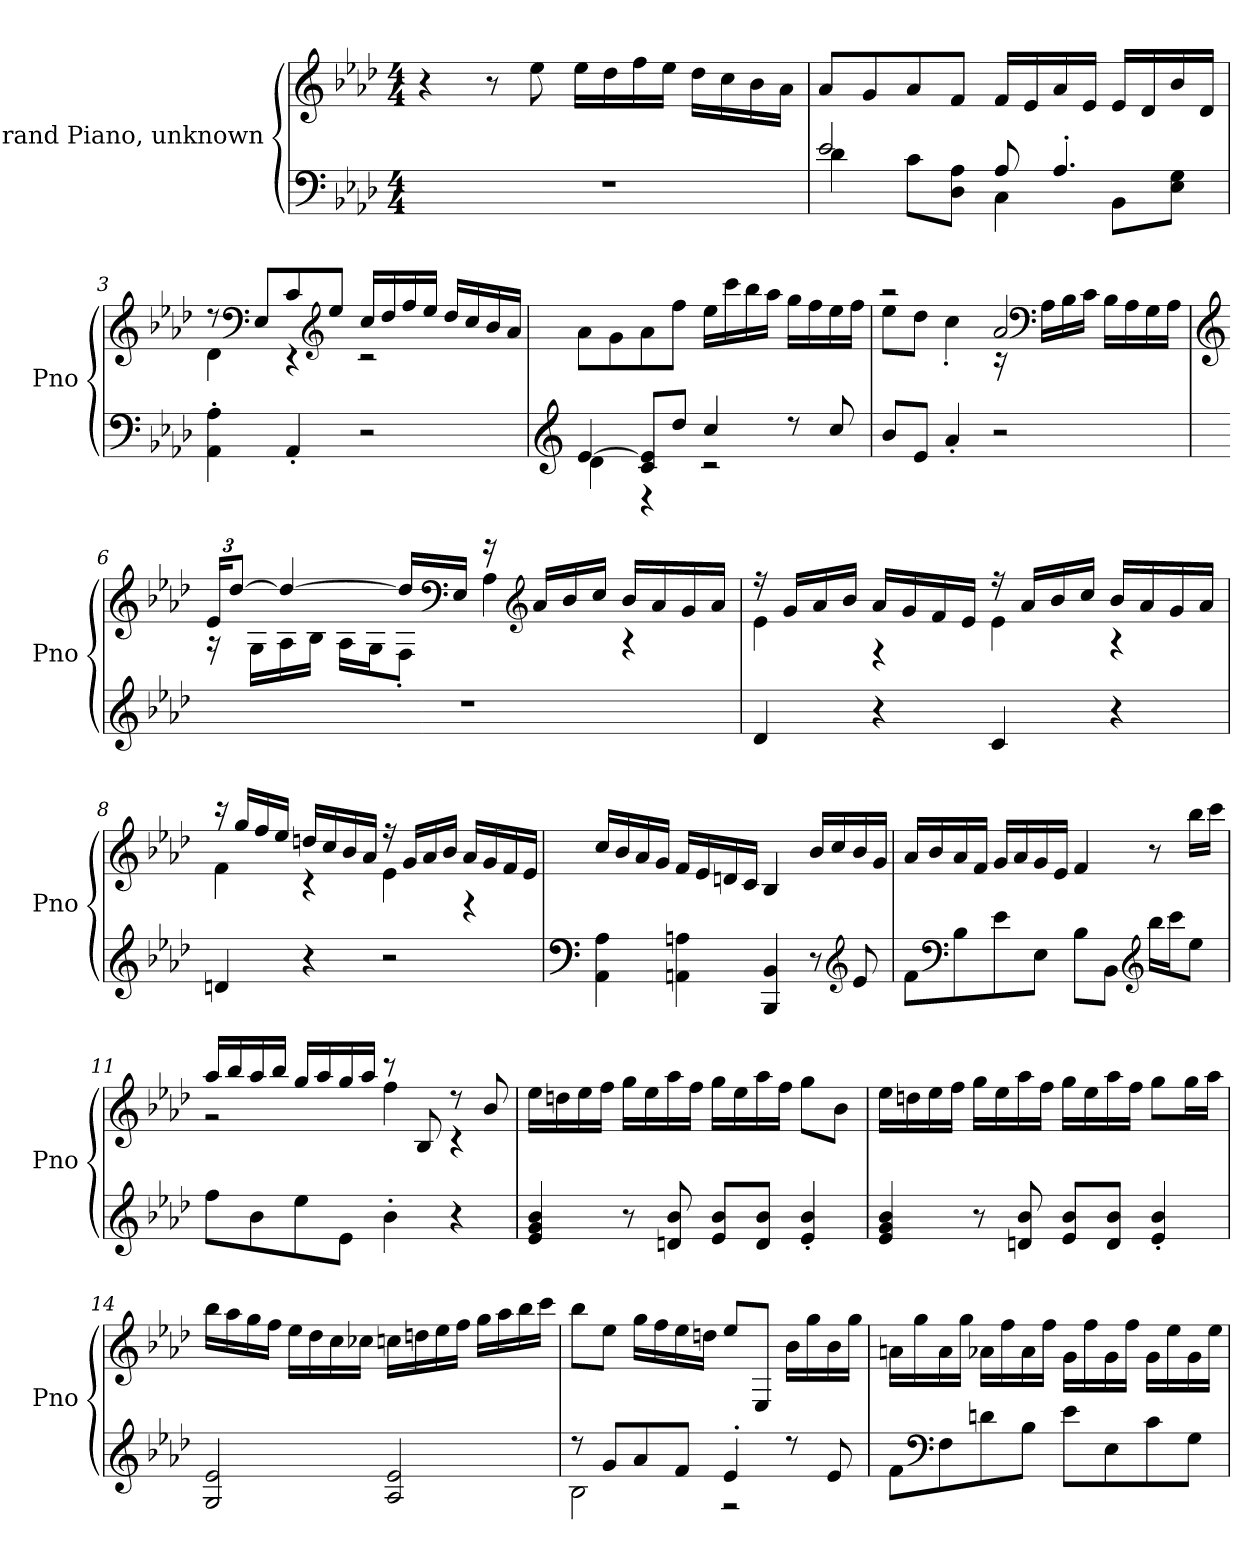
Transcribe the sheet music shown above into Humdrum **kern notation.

**kern	**kern
*part1	*part1
*staff2	*staff1
*I"Grand Piano, unknown	*
*I'Pno	*
*clefF4	*clefG2
*k[b-e-a-d-]	*k[b-e-a-d-]
*M4/4	*M4/4
*MM120	*MM120
=1	=1
1r	4r
.	8r
.	8ee-\
.	16ee-\LL
.	16dd-\
.	16ff\
.	16ee-\JJ
.	16dd-\LL
.	16cc\
.	16b-\
.	16a-\JJ
=2	=2
*^	*
2e-/	4d-\	8a-/L
.	.	8g/
.	8c\L	8a-/
.	8D-\ 8A-\J	8f/J
8A-/	4C\	16f/LL
.	.	16e-/
4.A-'/	.	16a-/
.	.	16e-/JJ
.	8BB-\L	16e-/LL
.	.	16d-/
.	8E-\ 8G\J	16b-/
.	.	16d-/JJ
*v	*v	*
=3	=3
*	*^
4AA-\' 4A-\'	8r	4d-\
*	*clefF4	*
.	8E-/L	.
4AA-'/	8c/	4r
*	*clefG2	*
.	8ee-/J	.
2r	16cc/LL	2r
.	16dd-/	.
.	16ff/	.
.	16ee-/JJ	.
.	16dd-/LL	.
.	16cc/	.
.	16b-/	.
.	16a-/JJ	.
*	*v	*v
!!LO:LB:g=z
=4	=4
*clefG2	*
*^	*
[4e-/	4d-\	8a-\L
.	.	8g\
8c/ 8e-/]L	4r	8a-\
8dd-/J	.	8ff\J
4cc/	2r	16ee-\LL
.	.	16ccc\
.	.	16bb-\
.	.	16aa-\JJ
8r	.	16gg\LL
.	.	16ff\
8cc/	.	16ee-\
.	.	16ff\JJ
*v	*v	*
=5	=5
*	*^
8b-/L	2r	8ee-\L
8e-/J	.	8dd-\J
4a-'/	.	4cc'\
2r	2a-/	16r
*	*clefF4	*
.	.	16A-\LL
.	.	16B-\
.	.	16c\JJ
.	.	16B-\LL
.	.	16A-\
.	.	16G\
.	.	16A-\JJ
!!LO:LB:g=z	!!
=6	=6	=6
*	*clefG2	*
*	*Xbrackettup	*
1r	24e-/KL	16r
.	[12dd-/J	.
.	.	16G\LL
.	4dd-/_	16A-\
.	.	16B-\JJ
.	.	16A-\LL
.	.	16G\J
.	16dd-/LL]	8F'\J
*	*clefF4	*
.	16E-/JJ	.
.	16r	4A-\
*	*clefG2	*
.	16a-/LL	.
.	16b-/	.
.	16cc/JJ	.
.	16b-/LL	4r
.	16a-/	.
.	16g/	.
.	16a-/JJ	.
=7	=7	=7
4d-/	16r	4e-\
.	16g/LL	.
.	16a-/	.
.	16b-/JJ	.
4r	16a-/LL	4r
.	16g/	.
.	16f/	.
.	16e-/JJ	.
4c/	16r	4e-\
.	16a-/LL	.
.	16b-/	.
.	16cc/JJ	.
4r	16b-/LL	4r
.	16a-/	.
.	16g/	.
.	16a-/JJ	.
!!LO:LB:g=z	!!
=8	=8	=8
4dn/	16r	4f\
.	16gg/LL	.
.	16ff/	.
.	16ee-/JJ	.
4r	16ddn/LL	4r
.	16cc/	.
.	16b-/	.
.	16a-/JJ	.
2r	16r	4e-\
.	16g/LL	.
.	16a-/	.
.	16b-/JJ	.
.	16a-/LL	4r
.	16g/	.
.	16f/	.
.	16e-/JJ	.
*	*v	*v
=9	=9
*clefF4	*
4AA-\ 4A-\	16cc/LL
.	16b-/
.	16a-/
.	16g/JJ
4AAn\ 4An\	16f/LL
.	16e-/
.	16dn/
.	16c/JJ
4BBB-/ 4BB-/	4B-/
8r	16b-/LL
.	16cc/
*clefG2	*
8e-/	16b-/
.	16g/JJ
!!LO:LB:g=z
=10	=10
8f\L	16a-/LL
.	16b-/
*clefF4	*
8B-\	16a-/
.	16f/JJ
8e-\	16g/LL
.	16a-/
8E-\J	16g/
.	16e-/JJ
8B-\L	4f/
8BB-\J	.
*clefG2	*
16bb-\LL	8r
16ccc\J	.
8ee-\J	16bb-\LL
.	16ccc\JJ
=11	=11
*	*^
8ff\L	16aa-/LL	2r
.	16bb-/	.
8b-\	16aa-/	.
.	16bb-/JJ	.
8ee-\	16gg/LL	.
.	16aa-/	.
8e-\J	16gg/	.
.	16aa-/JJ	.
4b-'\	8r	4ff\
.	8B-/	.
4r	8r	4r
.	8b-/	.
*	*v	*v
=12	=12
4e-/ 4g/ 4b-/	16ee-\LL
.	16ddn\
.	16ee-\
.	16ff\JJ
8r	16gg\LL
.	16ee-\
8dn/ 8b-/	16aa-\
.	16ff\JJ
8e-/ 8b-/L	16gg\LL
.	16ee-\
8d/ 8b-/J	16aa-\
.	16ff\JJ
4e-/' 4b-/'	8gg\L
.	8b-\J
!!LO:LB:g=z
=13	=13
4e-/ 4g/ 4b-/	16ee-\LL
.	16ddn\
.	16ee-\
.	16ff\JJ
8r	16gg\LL
.	16ee-\
8dn/ 8b-/	16aa-\
.	16ff\JJ
8e-/ 8b-/L	16gg\LL
.	16ee-\
8d/ 8b-/J	16aa-\
.	16ff\JJ
4e-/' 4b-/'	8gg\L
.	16gg\L
.	16aa-\JJ
=14	=14
2G/ 2e-/	16bb-\LL
.	16aa-\
.	16gg\
.	16ff\JJ
.	16ee-\LL
.	16dd-\
.	16cc\
.	16cc-X\JJ
2A-/ 2e-/	16ccn\LL
.	16ddn\
.	16ee-\
.	16ff\JJ
.	16gg\LL
.	16aa-\
.	16bb-\
.	16ccc\JJ
!!LO:PB:g=z
=15	=15
*^	*
8r	2B-\	8bb-\L
8g/L	.	8ee-\J
8a-/	.	16gg\LL
.	.	16ff\
8f/J	.	16ee-\
.	.	16ddn\JJ
4e-'/	2r	8ee-/L
.	.	8E-/J
8r	.	16b-\LL
.	.	16gg\
8e-/	.	16b-\
.	.	16gg\JJ
*v	*v	*
=16	=16
8f\L	16an\LL
.	16gg\
*clefF4	*
8F\	16a\
.	16gg\JJ
8dn\	16a-X\LL
.	16ff\
8B-\J	16a-\
.	16ff\JJ
8e-\L	16g\LL
.	16ff\
8E-\	16g\
.	16ff\JJ
8c\	16g\LL
.	16ee-\
8G\J	16g\
.	16ee-\JJ
=	=
*-	*-
